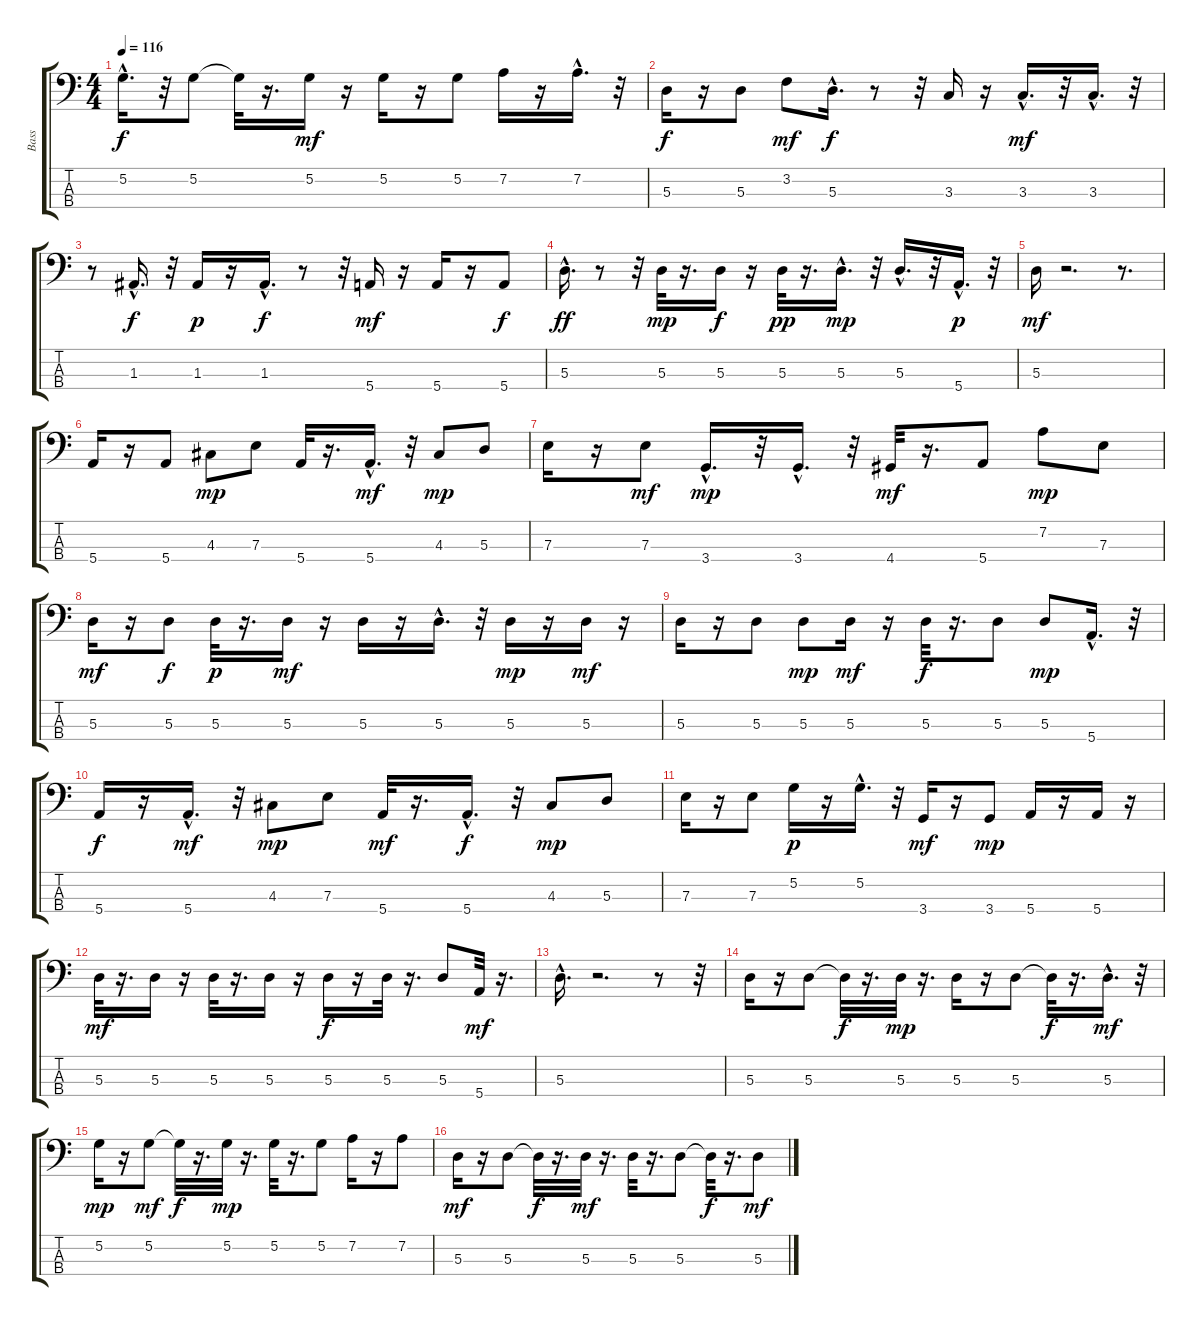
\track ("Bass" "Bass") {instrument electricbassfinger}
\staff {score tabs}
\tuning (G2 D2 A1 E1) {hide}
\ts (4 4)
\tempo 116
\clef f4
\ks c
5.2{hac}.16{d dy f} r.32 5.2.8 5.2{t}.32 r.16{d} 5.2.16{dy mf} r.16 5.2.16 r.16 5.2.8 7.2.16 r.16 7.2{hac}.16{d} r.32 |
5.3.16{dy f} r.16 5.3.8 3.2.8{dy mf} 5.3{hac}.16{d dy f} r.8 r.32 3.3.16 r.16 3.3{hac}.16{d dy mf} r.32 3.3{hac}.16{d} r.32 |
r.8 1.3{hac}.16{d dy f} r.32 1.3.16{dy p} r.16 1.3{hac}.16{d dy f} r.8 r.32 5.4.16{dy mf} r.16 5.4.16 r.16 5.4.8{dy f} |
5.3{hac}.16{d dy ff} r.8 r.32 5.3.32{dy mp} r.16{d} 5.3.16{dy f} r.16 5.3.32{dy pp} r.16{d} 5.3{hac}.16{d dy mp} r.32 5.3{hac}.16{d} r.32 5.4{hac}.16{d dy p} r.32 |
5.3.16{dy mf} r.2{d} r.8{d} |
5.4.16 r.16 5.4.8 4.3.8{dy mp} 7.3.8 5.4.32 r.16{d} 5.4{hac}.16{d dy mf} r.32 4.3.8{dy mp} 5.3.8 |
7.3.16 r.16 7.3.8{dy mf} 3.4{hac}.16{d dy mp} r.32 3.4{hac}.16{d} r.32 4.4.32{dy mf} r.16{d} 5.4.8 7.2.8{dy mp} 7.3.8 |
5.3.16{dy mf} r.16 5.3.8{dy f} 5.3.32{dy p} r.16{d} 5.3.16{dy mf} r.16 5.3.16 r.16 5.3{hac}.16{d} r.32 5.3.16{dy mp} r.16 5.3.16{dy mf} r.16 |
5.3.16 r.16 5.3.8 5.3.8{dy mp} 5.3.16{dy mf} r.16 5.3.32{dy f} r.16{d} 5.3.8 5.3.8{dy mp} 5.4{hac}.16{d} r.32 |
5.4.16{dy f} r.16 5.4{hac}.16{d dy mf} r.32 4.3.8{dy mp} 7.3.8 5.4.32{dy mf} r.16{d} 5.4{hac}.16{d dy f} r.32 4.3.8{dy mp} 5.3.8 |
7.3.16 r.16 7.3.8 5.2.16{dy p} r.16 5.2{hac}.16{d} r.32 3.4.16{dy mf} r.16 3.4.8{dy mp} 5.4.16 r.16 5.4.16 r.16 |
5.3.32{dy mf} r.16{d} 5.3.16 r.16 5.3.32 r.16{d} 5.3.16 r.16 5.3.16{dy f} r.16 5.3.32 r.16{d} 5.3.8 5.4.32{dy mf} r.16{d} |
5.3{hac}.16{d} r.2{d} r.8 r.32 |
5.3.16 r.16 5.3.8 5.3{t}.32{dy f} r.16{d} 5.3.32{dy mp} r.16{d} 5.3.16 r.16 5.3.8 5.3{t}.32{dy f} r.16{d} 5.3{hac}.16{d dy mf} r.32 |
5.2.16{dy mp} r.16 5.2.8{dy mf} 5.2{t}.32{dy f} r.16{d} 5.2.32{dy mp} r.16{d} 5.2.32 r.16{d} 5.2.8 7.2.16 r.16 7.2.8 |
5.3.16{dy mf} r.16 5.3.8 5.3{t}.32{dy f} r.16{d} 5.3.32{dy mf} r.16{d} 5.3.32 r.16{d} 5.3.8 5.3{t}.32{dy f} r.16{d} 5.3.8{dy mf}
